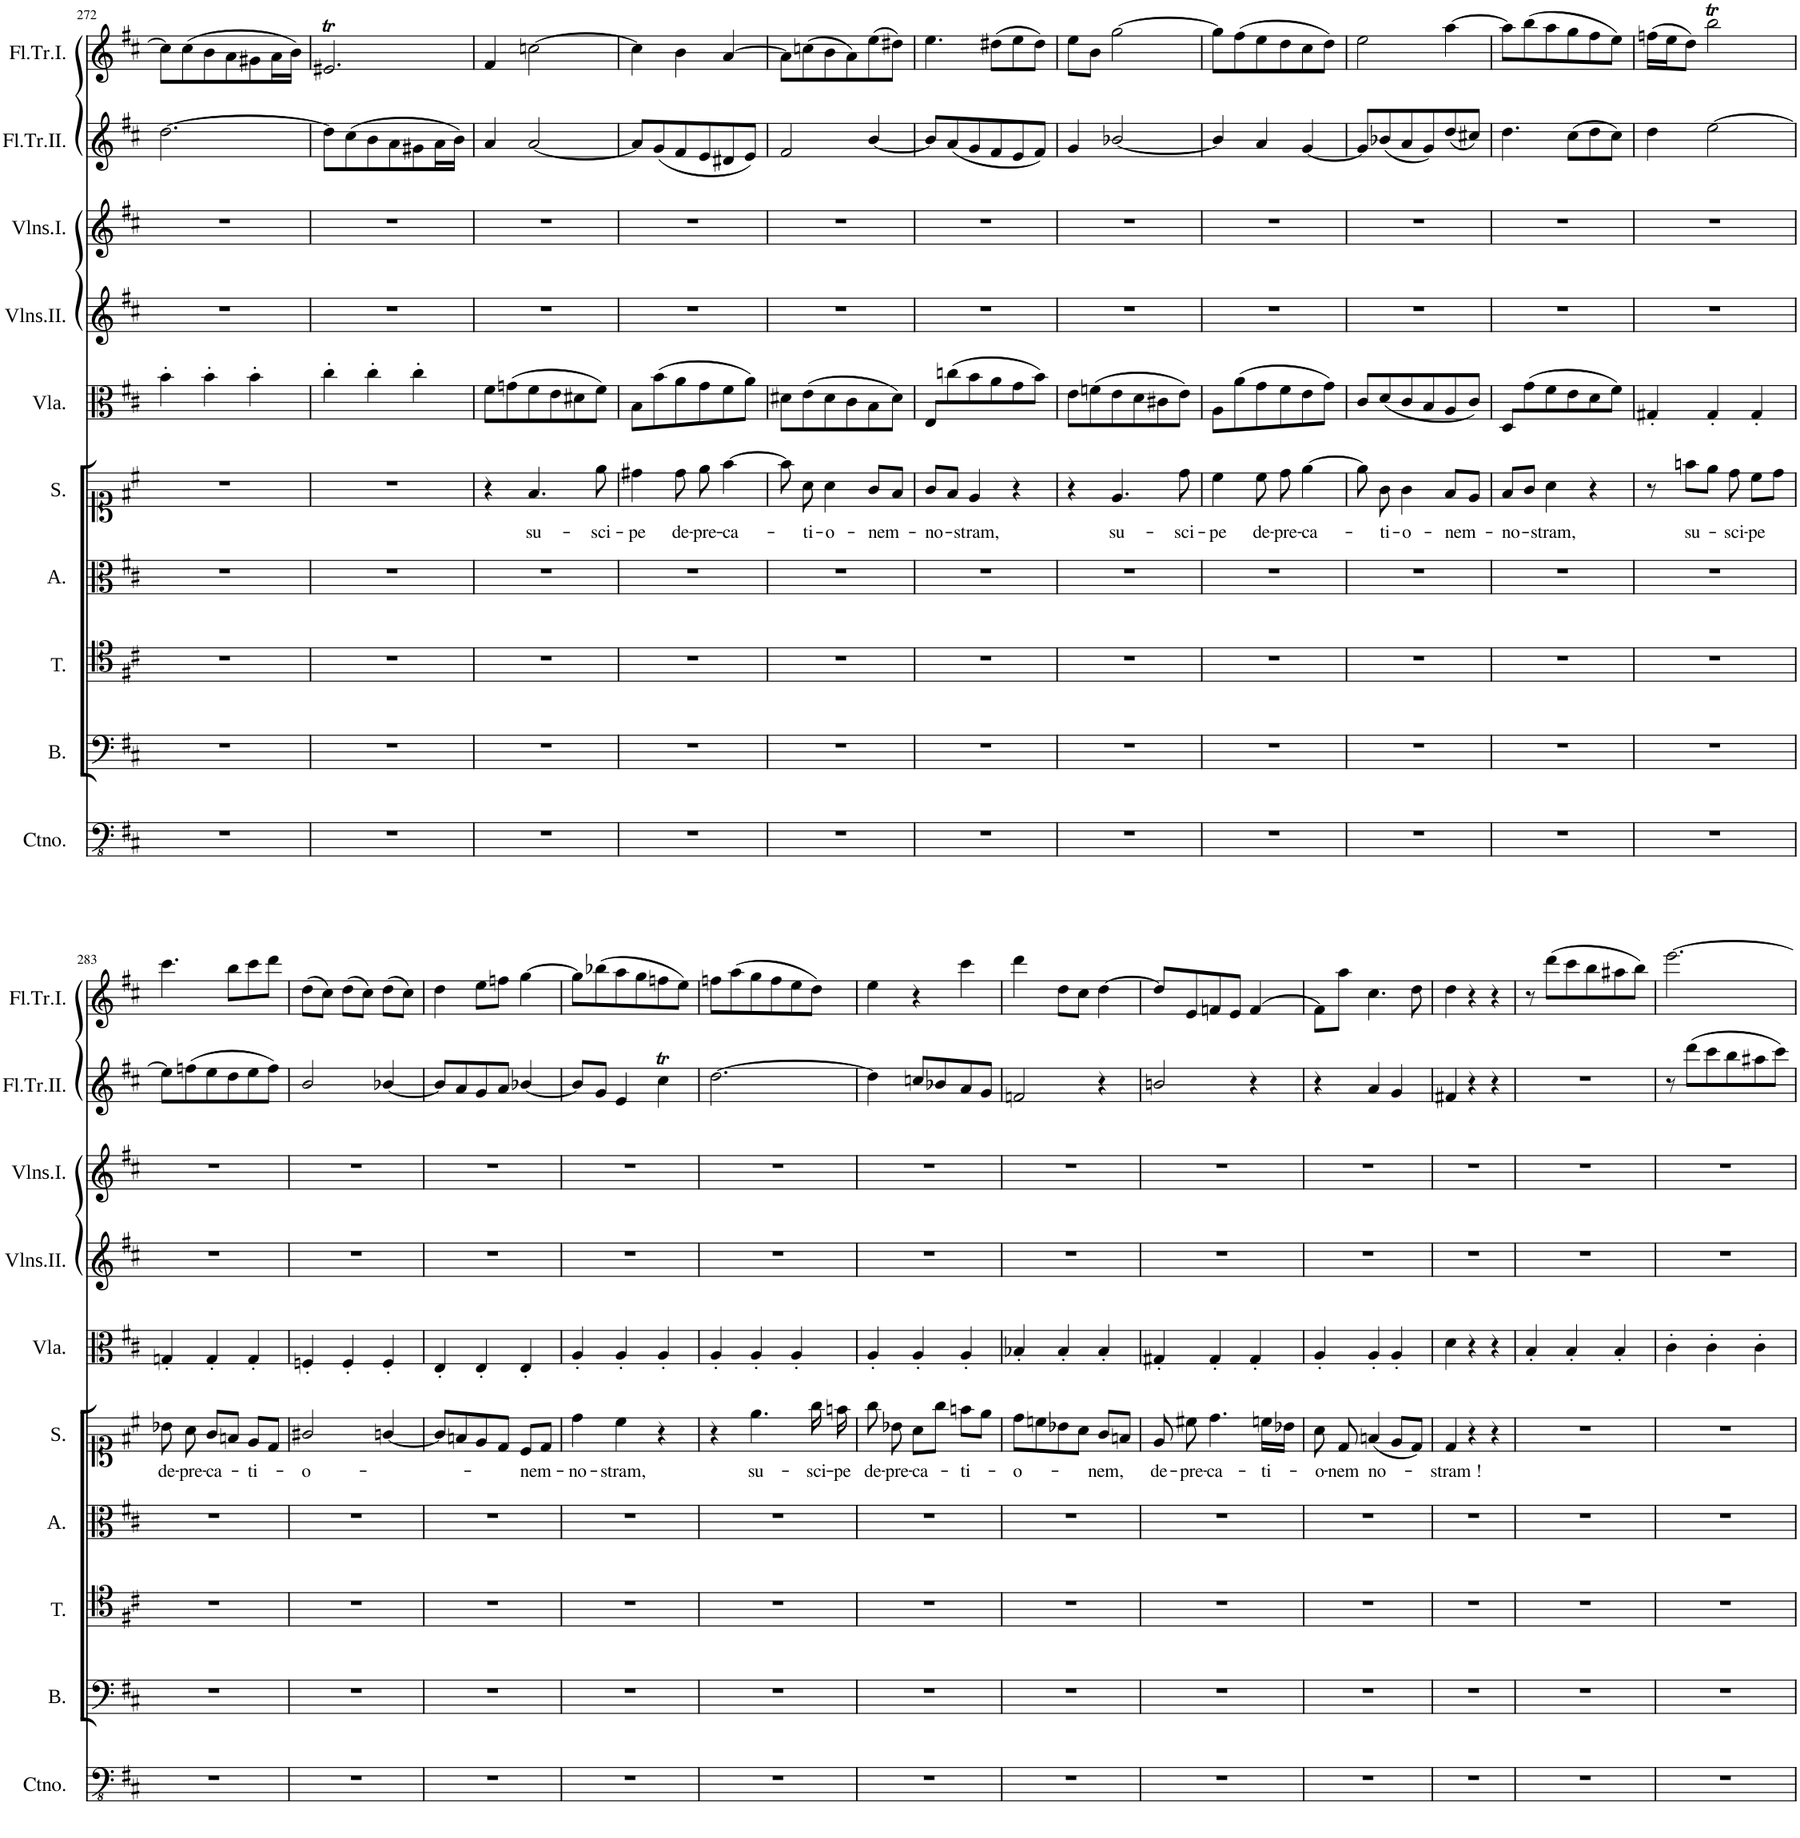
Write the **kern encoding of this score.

**kern	**kern	**kern	**kern	**kern	**text	**kern	**kern	**kern	**kern	**kern
*part10	*part9	*part8	*part7	*part6	*part6	*part5	*part4	*part3	*part2	*part1
*staff10	*staff9	*staff8	*staff7	*staff6	*staff6	*staff5	*staff4	*staff3	*staff2	*staff1
*I"Continuo.	*I"Basso.	*I"Tenore.	*I"Alto.	*I"Soprano.	*	*I"Viola	*I"Violino II.	*I"Violino I.	*I"Flauto Traverso II.	*I"Flauto Traverso I.
*I'Ctno.	*I'B.	*I'T.	*I'A.	*I'S.	*	*I'Vla.	*	*	*I'Fl.Tr.II.	*I'Fl.Tr.I.
!!LO:PB:g=z
*clefFv4	*clefF4	*clefC4	*clefC3	*clefC1	*	*clefC3	*clefG2	*clefG2	*clefG2	*clefG2
*k[f#c#]	*k[f#c#]	*k[f#c#]	*k[f#c#]	*k[f#c#]	*	*k[f#c#]	*k[f#c#]	*k[f#c#]	*k[f#c#]	*k[f#c#]
*M3/4	*M3/4	*M3/4	*M3/4	*M3/4	*	*M3/4	*M3/4	*M3/4	*M3/4	*M3/4
=272	=272	=272	=272	=272	=272	=272	=272	=272	=272	=272
2.r	2.r	2.r	2.r	2.r	.	4b'\	2.r	2.r	[2.dd\	8cc#\L]
.	.	.	.	.	.	.	.	.	.	(8cc#\
.	.	.	.	.	.	4b'\	.	.	.	8b\
.	.	.	.	.	.	.	.	.	.	8a\
.	.	.	.	.	.	4b'\	.	.	.	8g#X\
.	.	.	.	.	.	.	.	.	.	16a\L
.	.	.	.	.	.	.	.	.	.	16b\JJ)
=273	=273	=273	=273	=273	=273	=273	=273	=273	=273	=273
2.r	2.r	2.r	2.r	2.r	.	4cc#'\	2.r	2.r	8dd\L]	2.e#Xt/
.	.	.	.	.	.	.	.	.	(8cc#\	.
.	.	.	.	.	.	4cc#'\	.	.	8b\	.
.	.	.	.	.	.	.	.	.	8a\	.
.	.	.	.	.	.	4cc#'\	.	.	8g#X\	.
.	.	.	.	.	.	.	.	.	16a\L	.
.	.	.	.	.	.	.	.	.	16b\JJ)	.
=274	=274	=274	=274	=274	=274	=274	=274	=274	=274	=274
2.r	2.r	2.r	2.r	4r	.	8f#\L	2.r	2.r	4a/	4f#/
.	.	.	.	.	.	(8gn\	.	.	.	.
!	!	!	!	!	!LO:LY:b	!	!	!	!	!
.	.	.	.	4.f#/	su-	8f#\	.	.	[2a/	[2ccn\
.	.	.	.	.	.	8e\	.	.	.	.
.	.	.	.	.	.	8d#X\	.	.	.	.
!	!	!	!	!	!LO:LY:b	!	!	!	!	!
.	.	.	.	8ee\	-sci-	8f#\J)	.	.	.	.
=275	=275	=275	=275	=275	=275	=275	=275	=275	=275	=275
!	!	!	!	!	!LO:LY:b	!	!	!	!	!
2.r	2.r	2.r	2.r	4dd#X\	-pe	8B\L	2.r	2.r	8a/L]	4cc\]
.	.	.	.	.	.	(8b\	.	.	(8g/	.
!	!	!	!	!	!LO:LY:b	!	!	!	!	!
.	.	.	.	8dd#\	de-	8a\	.	.	8f#/	4b\
!	!	!	!	!	!LO:LY:b	!	!	!	!	!
.	.	.	.	8ee\	-pre-	8g\	.	.	8e/	.
!	!	!	!	!	!LO:LY:b	!	!	!	!	!
.	.	.	.	[4ff#\	-ca-	8f#\	.	.	8d#X/	[4a/
.	.	.	.	.	.	8a\J)	.	.	8e/J)	.
=276	=276	=276	=276	=276	=276	=276	=276	=276	=276	=276
2.r	2.r	2.r	2.r	8ff#\]	.	8d#X\L	2.r	2.r	2f#/	8a\L]
!	!	!	!	!	!LO:LY:b	!	!	!	!	!
.	.	.	.	8a\	-ti-	(8e\	.	.	.	(8ccn\
!	!	!	!	!	!LO:LY:b	!	!	!	!	!
.	.	.	.	4a\	-o-	8d#\	.	.	.	8b\
.	.	.	.	.	.	8c#\	.	.	.	8a\)
!	!	!	!	!	!LO:LY:b	!	!	!	!	!
.	.	.	.	8g/L	-nem-	8B\	.	.	[4b/	(8ee\
.	.	.	.	8f#/J	.	8d#\J)	.	.	.	8dd#X\J)
=277	=277	=277	=277	=277	=277	=277	=277	=277	=277	=277
!	!	!	!	!	!LO:LY:b	!	!	!	!	!
2.r	2.r	2.r	2.r	8g/L	-no-	8E/L	2.r	2.r	8b/L]	4.ee\
.	.	.	.	8f#/J	.	(8ccn\	.	.	(8a/	.
!	!	!	!	!	!LO:LY:b	!	!	!	!	!
.	.	.	.	4e/	-stram,	8b\	.	.	8g/	.
.	.	.	.	.	.	8a\	.	.	8f#/	(8dd#X\L
.	.	.	.	4r	.	8g\	.	.	8e/	8ee\
.	.	.	.	.	.	8b\J)	.	.	8f#/J)	8dd#\J)
=278	=278	=278	=278	=278	=278	=278	=278	=278	=278	=278
2.r	2.r	2.r	2.r	4r	.	8e\L	2.r	2.r	4g/	8ee\L
.	.	.	.	.	.	(8fn\	.	.	.	8b\J
!	!	!	!	!	!LO:LY:b	!	!	!	!	!
.	.	.	.	4.e/	su-	8e\	.	.	[2b-X/	[2gg\
.	.	.	.	.	.	8d\	.	.	.	.
.	.	.	.	.	.	8c#X\	.	.	.	.
!	!	!	!	!	!LO:LY:b	!	!	!	!	!
.	.	.	.	8dd\	-sci-	8e\J)	.	.	.	.
=279	=279	=279	=279	=279	=279	=279	=279	=279	=279	=279
!	!	!	!	!	!LO:LY:b	!	!	!	!	!
2.r	2.r	2.r	2.r	4cc#\	-pe	8A\L	2.r	2.r	4b-/]	8gg\L]
.	.	.	.	.	.	(8a\	.	.	.	(8ff#\
!	!	!	!	!	!LO:LY:b	!	!	!	!	!
.	.	.	.	8cc#\	de-	8g\	.	.	4a/	8ee\
!	!	!	!	!	!LO:LY:b	!	!	!	!	!
.	.	.	.	8dd\	-pre-	8f#\	.	.	.	8dd\
!	!	!	!	!	!LO:LY:b	!	!	!	!	!
.	.	.	.	[4ee\	-ca-	8e\	.	.	[4g/	8cc#\
.	.	.	.	.	.	8g\J)	.	.	.	8dd\J)
=280	=280	=280	=280	=280	=280	=280	=280	=280	=280	=280
2.r	2.r	2.r	2.r	8ee\]	.	8c#/L	2.r	2.r	8g/L]	2ee\
!	!	!	!	!	!LO:LY:b	!	!	!	!	!
.	.	.	.	8g\	-ti-	(8d/	.	.	(8b-X/	.
!	!	!	!	!	!LO:LY:b	!	!	!	!	!
.	.	.	.	4g\	-o-	8c#/	.	.	8a/	.
.	.	.	.	.	.	8B/	.	.	8g/)	.
!	!	!	!	!	!LO:LY:b	!	!	!	!	!
.	.	.	.	8f#/L	-nem-	8A/	.	.	(8dd/	[4aa\
.	.	.	.	8e/J	.	8c#/J)	.	.	8cc#X/J)	.
=281	=281	=281	=281	=281	=281	=281	=281	=281	=281	=281
!	!	!	!	!	!LO:LY:b	!	!	!	!	!
2.r	2.r	2.r	2.r	8f#/L	-no-	8D/L	2.r	2.r	4.dd\	8aa\L]
.	.	.	.	8g/J	.	(8g\	.	.	.	(8bb\
!	!	!	!	!	!LO:LY:b	!	!	!	!	!
.	.	.	.	4a\	-stram,	8f#\	.	.	.	8aa\
.	.	.	.	.	.	8e\	.	.	(8cc#\L	8gg\
.	.	.	.	4r	.	8d\	.	.	8dd\	8ff#\
.	.	.	.	.	.	8f#\J)	.	.	8cc#\J)	8ee\J)
=282	=282	=282	=282	=282	=282	=282	=282	=282	=282	=282
2.r	2.r	2.r	2.r	8r	.	4G#X'/	2.r	2.r	4dd\	(16ffn\LL
.	.	.	.	.	.	.	.	.	.	16ee\J
!	!	!	!	!	!LO:LY:b	!	!	!	!	!
.	.	.	.	8ffn\L	su-	.	.	.	.	8dd\J)
.	.	.	.	8ee\J	.	4G#'/	.	.	[2ee\	2bbT\
!	!	!	!	!	!LO:LY:b	!	!	!	!	!
.	.	.	.	8dd\	-sci-	.	.	.	.	.
!	!	!	!	!	!LO:LY:b	!	!	!	!	!
.	.	.	.	8cc#\L	-pe	4G#'/	.	.	.	.
.	.	.	.	8dd\J	.	.	.	.	.	.
!!LO:LB:g=z
=283	=283	=283	=283	=283	=283	=283	=283	=283	=283	=283
!	!	!	!	!	!LO:LY:b	!	!	!	!	!
2.r	2.r	2.r	2.r	8b-X\	de-	4Gn'/	2.r	2.r	8ee\L]	4.ccc#\
!	!	!	!	!	!LO:LY:b	!	!	!	!	!
.	.	.	.	8a\	-pre-	.	.	.	(8ffn\	.
!	!	!	!	!	!LO:LY:b	!	!	!	!	!
.	.	.	.	8g/L	-ca-	4G'/	.	.	8ee\	.
.	.	.	.	8fn/J	.	.	.	.	8dd\	8bb\L
!	!	!	!	!	!LO:LY:b	!	!	!	!	!
.	.	.	.	8e/L	-ti-	4G'/	.	.	8ee\	8ccc#\
.	.	.	.	8d/J	.	.	.	.	8ff\J)	8ddd\J
=284	=284	=284	=284	=284	=284	=284	=284	=284	=284	=284
!	!	!	!	!	!LO:LY:b	!	!	!	!	!
2.r	2.r	2.r	2.r	2g#X/	-o-	4Fn'/	2.r	2.r	2b/	(8dd\L
.	.	.	.	.	.	.	.	.	.	8cc#\J)
.	.	.	.	.	.	4F'/	.	.	.	(8dd\L
.	.	.	.	.	.	.	.	.	.	8cc#\J)
.	.	.	.	[4gn/	.	4F'/	.	.	[4b-X/	(8dd\L
.	.	.	.	.	.	.	.	.	.	8cc#\J)
=285	=285	=285	=285	=285	=285	=285	=285	=285	=285	=285
2.r	2.r	2.r	2.r	8g/L]	.	4E'/	2.r	2.r	8b-/L]	4dd\
.	.	.	.	8fn/	.	.	.	.	8a/	.
.	.	.	.	8e/	.	4E'/	.	.	8g/	8ee\L
.	.	.	.	8d/J	.	.	.	.	8a/J	8ffn\J
!	!	!	!	!	!LO:LY:b	!	!	!	!	!
.	.	.	.	8c#/L	-nem-	4E'/	.	.	[4b-X/	[4gg\
.	.	.	.	8d/J	.	.	.	.	.	.
=286	=286	=286	=286	=286	=286	=286	=286	=286	=286	=286
!	!	!	!	!	!LO:LY:b	!	!	!	!	!
2.r	2.r	2.r	2.r	4dd\	-no-	4A'/	2.r	2.r	8b-/L]	8gg\L]
.	.	.	.	.	.	.	.	.	8g/J	(8bb-X\
!	!	!	!	!	!LO:LY:b	!	!	!	!	!
.	.	.	.	4cc#\	-stram,	4A'/	.	.	4e/	8aa\
.	.	.	.	.	.	.	.	.	.	8gg\
.	.	.	.	4r	.	4A'/	.	.	4cc#t\	8ffn\
.	.	.	.	.	.	.	.	.	.	8ee\J)
=287	=287	=287	=287	=287	=287	=287	=287	=287	=287	=287
2.r	2.r	2.r	2.r	4r	.	4A'/	2.r	2.r	[2.dd\	8ffn\L
.	.	.	.	.	.	.	.	.	.	(8aa\
!	!	!	!	!	!LO:LY:b	!	!	!	!	!
.	.	.	.	4.ee\	su-	4A'/	.	.	.	8gg\
.	.	.	.	.	.	.	.	.	.	8ff\
.	.	.	.	.	.	4A'/	.	.	.	8ee\
!	!	!	!	!	!LO:LY:b	!	!	!	!	!
.	.	.	.	16gg\	-sci-	.	.	.	.	8dd\J)
!	!	!	!	!	!LO:LY:b	!	!	!	!	!
.	.	.	.	16ffn\	-pe	.	.	.	.	.
=288	=288	=288	=288	=288	=288	=288	=288	=288	=288	=288
!	!	!	!	!	!LO:LY:b	!	!	!	!	!
2.r	2.r	2.r	2.r	8gg\	de-	4A'/	2.r	2.r	4dd\]	4ee\
!	!	!	!	!	!LO:LY:b	!	!	!	!	!
.	.	.	.	8b-X\	-pre-	.	.	.	.	.
!	!	!	!	!	!LO:LY:b	!	!	!	!	!
.	.	.	.	8a\L	-ca-	4A'/	.	.	8ccn/L	4r
.	.	.	.	8gg\J	.	.	.	.	8b-X/	.
!	!	!	!	!	!LO:LY:b	!	!	!	!	!
.	.	.	.	8ffn\L	-ti-	4A'/	.	.	8a/	4ccc#\
.	.	.	.	8ee\J	.	.	.	.	8g/J	.
=289	=289	=289	=289	=289	=289	=289	=289	=289	=289	=289
!	!	!	!	!	!LO:LY:b	!	!	!	!	!
2.r	2.r	2.r	2.r	8dd\L	-o-	4B-X'/	2.r	2.r	2fn/	4ddd\
.	.	.	.	8ccn\	.	.	.	.	.	.
.	.	.	.	8b-X\	.	4B-'/	.	.	.	8dd\L
.	.	.	.	8a\J	.	.	.	.	.	8cc#\J
!	!	!	!	!	!LO:LY:b	!	!	!	!	!
.	.	.	.	8g/L	-nem,	4B-'/	.	.	4r	[4dd\
.	.	.	.	8fn/J	.	.	.	.	.	.
=290	=290	=290	=290	=290	=290	=290	=290	=290	=290	=290
!	!	!	!	!	!LO:LY:b	!	!	!	!	!
2.r	2.r	2.r	2.r	8e/	de-	4G#X'/	2.r	2.r	2bn/	8dd/L]
!	!	!	!	!	!LO:LY:b	!	!	!	!	!
.	.	.	.	8cc#X\	-pre-	.	.	.	.	8e/
!	!	!	!	!	!LO:LY:b	!	!	!	!	!
.	.	.	.	4.dd\	-ca-	4G#'/	.	.	.	8fn/
.	.	.	.	.	.	.	.	.	.	8e/J
.	.	.	.	.	.	4G#'/	.	.	4r	[4f/
!	!	!	!	!	!LO:LY:b	!	!	!	!	!
.	.	.	.	16ccn\LL	-ti-	.	.	.	.	.
.	.	.	.	16b-X\JJ	.	.	.	.	.	.
=291	=291	=291	=291	=291	=291	=291	=291	=291	=291	=291
!	!	!	!	!	!LO:LY:b	!	!	!	!	!
2.r	2.r	2.r	2.r	8a\	-o-	4A'/	2.r	2.r	4r	8f\L]
!	!	!	!	!	!LO:LY:b	!	!	!	!	!
.	.	.	.	8d/	-nem	.	.	.	.	8aa\J
!	!	!	!	!	!LO:LY:b	!	!	!	!	!
.	.	.	.	(4fn/	no-	4A'/	.	.	4a/	4.cc#\
.	.	.	.	8e/L	.	4A'/	.	.	4g/	.
.	.	.	.	8d/J)	.	.	.	.	.	8dd\
=292	=292	=292	=292	=292	=292	=292	=292	=292	=292	=292
!	!	!	!	!	!LO:LY:b	!	!	!	!	!
2.r	2.r	2.r	2.r	4d/	-stram !	4d\	2.r	2.r	4f#X/	4dd\
.	.	.	.	4r	.	4r	.	.	4r	4r
.	.	.	.	4r	.	4r	.	.	4r	4r
=293	=293	=293	=293	=293	=293	=293	=293	=293	=293	=293
2.r	2.r	2.r	2.r	2.r	.	4B'/	2.r	2.r	2.r	8r
.	.	.	.	.	.	.	.	.	.	(8ddd\L
.	.	.	.	.	.	4B'/	.	.	.	8ccc#\
.	.	.	.	.	.	.	.	.	.	8bb\
.	.	.	.	.	.	4B'/	.	.	.	8aa#X\
.	.	.	.	.	.	.	.	.	.	8bb\J)
=294	=294	=294	=294	=294	=294	=294	=294	=294	=294	=294
2.r	2.r	2.r	2.r	2.r	.	4c#'\	2.r	2.r	8r	[2.eee\
.	.	.	.	.	.	.	.	.	(8ddd\L	.
.	.	.	.	.	.	4c#'\	.	.	8ccc#\	.
.	.	.	.	.	.	.	.	.	8bb\	.
.	.	.	.	.	.	4c#'\	.	.	8aa#X\	.
.	.	.	.	.	.	.	.	.	8ccc#\J)	.
=	=	=	=	=	=	=	=	=	=	=
*-	*-	*-	*-	*-	*-	*-	*-	*-	*-	*-
